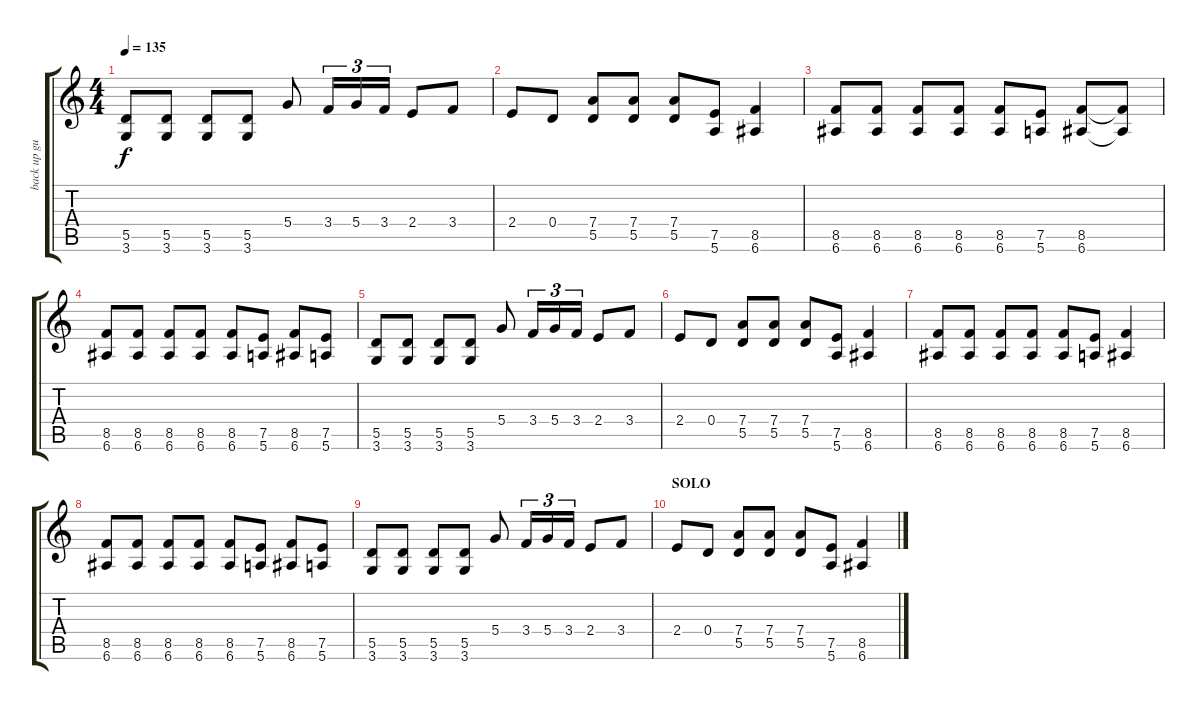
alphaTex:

\track ("back up guitar 2" "back up gu") {instrument distortionguitar}
\staff {score tabs}
\tuning (E4 B3 G3 D3 A2 E2) {hide}
\ts (4 4)
\tempo 135
\clef g2
\ks c
(5.5 3.6).8{dy f} (5.5 3.6).8 (5.5 3.6).8 (5.5 3.6).8 5.4.8 3.4.16{tu (3 2)} 5.4.16{tu (3 2)} 3.4.16{tu (3 2)} 2.4.8 3.4.8 |
2.4.8 0.4.8 (7.4 5.5).8 (7.4 5.5).8 (7.4 5.5).8 (7.5 5.6).8 (8.5 6.6).4 |
(8.5 6.6).8 (8.5 6.6).8 (8.5 6.6).8 (8.5 6.6).8 (8.5 6.6).8 (7.5 5.6).8 (8.5 6.6).8 (8.5{t} 6.6{t}).8 |
(8.5 6.6).8 (8.5 6.6).8 (8.5 6.6).8 (8.5 6.6).8 (8.5 6.6).8 (7.5 5.6).8 (8.5 6.6).8 (7.5 5.6).8 |
(5.5 3.6).8 (5.5 3.6).8 (5.5 3.6).8 (5.5 3.6).8 5.4.8 3.4.16{tu (3 2)} 5.4.16{tu (3 2)} 3.4.16{tu (3 2)} 2.4.8 3.4.8 |
2.4.8 0.4.8 (7.4 5.5).8 (7.4 5.5).8 (7.4 5.5).8 (7.5 5.6).8 (8.5 6.6).4 |
(8.5 6.6).8 (8.5 6.6).8 (8.5 6.6).8 (8.5 6.6).8 (8.5 6.6).8 (7.5 5.6).8 (8.5 6.6).4 |
(8.5 6.6).8 (8.5 6.6).8 (8.5 6.6).8 (8.5 6.6).8 (8.5 6.6).8 (7.5 5.6).8 (8.5 6.6).8 (7.5 5.6).8 |
(5.5 3.6).8 (5.5 3.6).8 (5.5 3.6).8 (5.5 3.6).8 5.4.8 3.4.16{tu (3 2)} 5.4.16{tu (3 2)} 3.4.16{tu (3 2)} 2.4.8 3.4.8 |
\section ("" "SOLO")
2.4.8 0.4.8 (7.4 5.5).8 (7.4 5.5).8 (7.4 5.5).8 (7.5 5.6).8 (8.5 6.6).4
